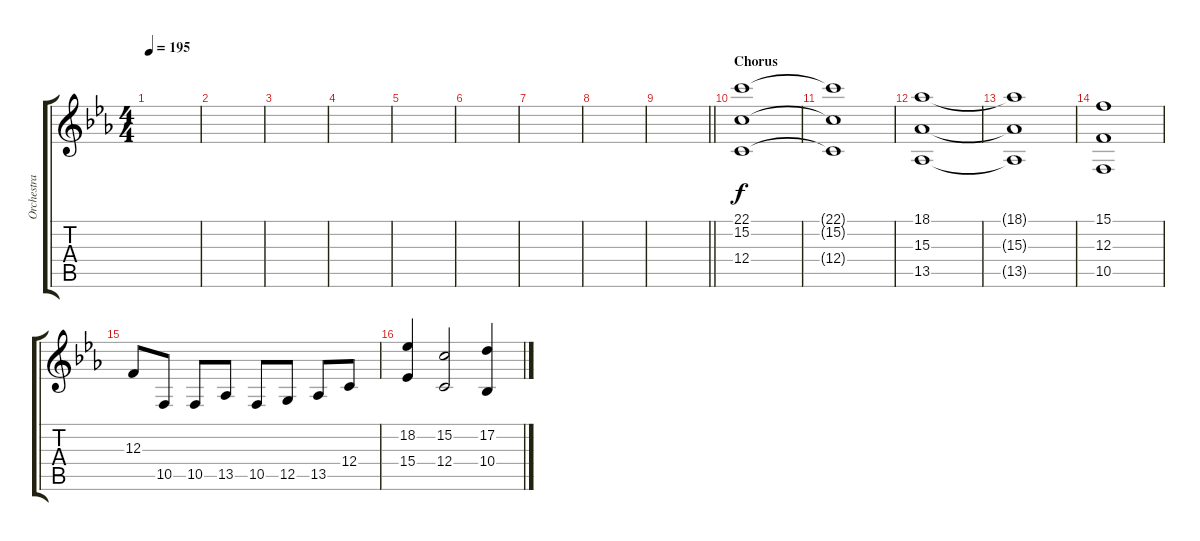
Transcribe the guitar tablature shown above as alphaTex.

\track ("Orchestra" "Orchestra") {instrument orchestrahit}
\staff {score tabs}
\tuning (D4 A3 F3 C3 G2 C2) {hide}
\ts (4 4)
\tempo 195
\clef g2
\ks cminor
|
|
|
|
|
|
|
|
\barLineRight lightlight
|
\section ("" "Chorus")
(22.1 15.2 12.4).1{volume 9 instrument orchestrahit} |
(22.1{t} 15.2{t} 12.4{t}).1 |
(18.1 15.3 13.5).1 |
(18.1{t} 15.3{t} 13.5{t}).1 |
(15.1 12.3 10.5).1 |
12.3.8 10.5.8 10.5.8 13.5.8 10.5.8 12.5.8 13.5.8 12.4.8 |
(18.2 15.4).4 (15.2 12.4).2 (17.2 10.4).4
